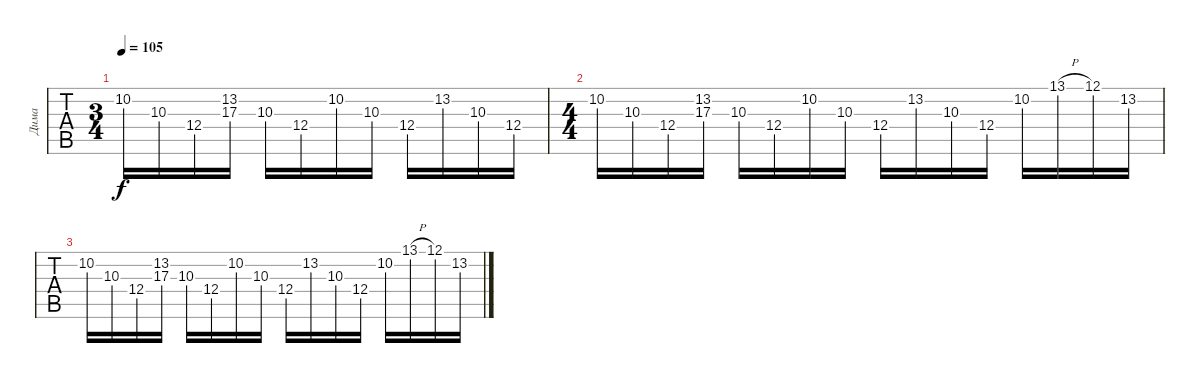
\track ("Дима" "Дима") {instrument distortionguitar}
\staff {tabs}
\tuning (Eb4 Bb3 Gb3 Db3 Ab2 Db2) {hide}
\ts (3 4)
\tempo 105
\clef g2
\ks c
10.2.16{dy f} 10.3.16 12.4.16 (13.2 17.3).16 10.3.16 12.4.16 10.2.16 10.3.16 12.4.16 13.2.16 10.3.16 12.4.16 |
\ts (4 4)
10.2.16 10.3.16 12.4.16 (13.2 17.3).16 10.3.16 12.4.16 10.2.16 10.3.16 12.4.16 13.2.16 10.3.16 12.4.16 10.2.16 13.1{h}.16 12.1.16 13.2.16 |
10.2.16 10.3.16 12.4.16 (13.2 17.3).16 10.3.16 12.4.16 10.2.16 10.3.16 12.4.16 13.2.16 10.3.16 12.4.16 10.2.16 13.1{h}.16 12.1.16 13.2.16
